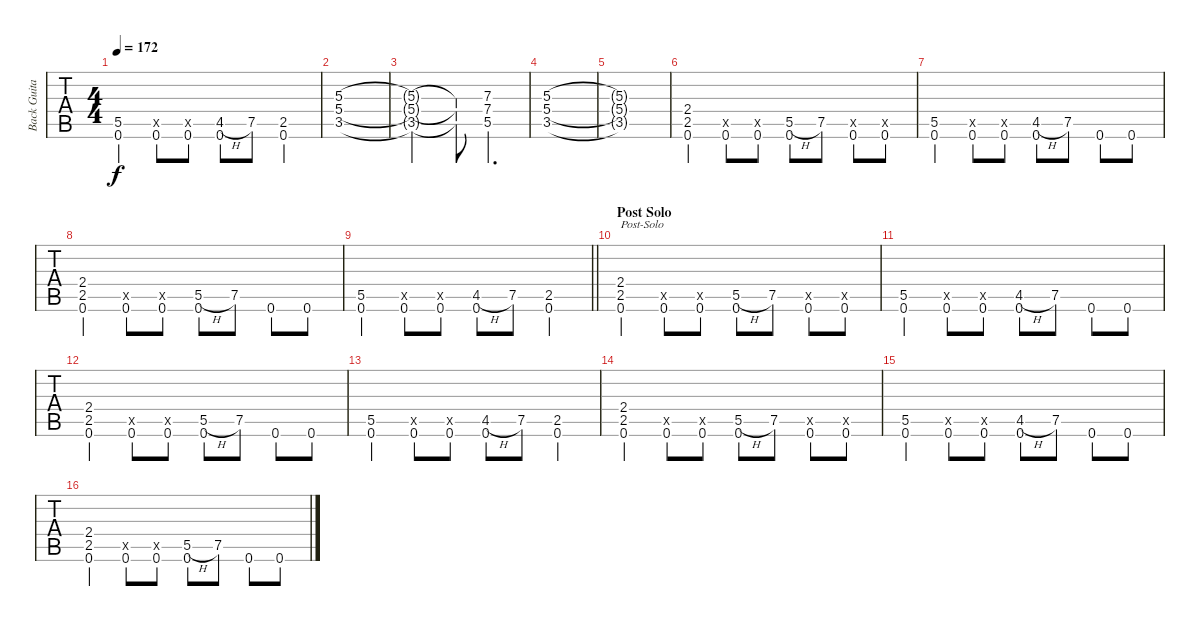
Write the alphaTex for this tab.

\track ("Back Guitar" "Back Guita") {instrument distortionguitar}
\staff {tabs}
\tuning (E4 B3 G3 D3 A2 E2) {hide}
\ts (4 4)
\tempo 172
\clef g2
\ks c
(5.5 0.6).4{dy f} (0.5{x} 0.6).8 (0.5{x} 0.6).8 (4.5{h} 0.6).8 7.5.8 (2.5 0.6).4 |
(5.3 5.4 3.5).1 |
(5.3{t} 5.4{t} 3.5{t}).2 (5.3{t} 5.4{t} 3.5{t}).8 (7.3 7.4 5.5).4{d} |
(5.3 5.4 3.5).1 |
(5.3{t} 5.4{t} 3.5{t}).1 |
(2.4 2.5 0.6).4 (0.5{x} 0.6).8 (0.5{x} 0.6).8 (5.5{h} 0.6).8 7.5.8 (0.5{x} 0.6).8 (0.5{x} 0.6).8 |
(5.5 0.6).4 (0.5{x} 0.6).8 (0.5{x} 0.6).8 (4.5{h} 0.6).8 7.5.8 0.6.8 0.6.8 |
(2.4 2.5 0.6).4 (0.5{x} 0.6).8 (0.5{x} 0.6).8 (5.5{h} 0.6).8 7.5.8 0.6.8 0.6.8 |
\barLineRight lightlight
(5.5 0.6).4 (0.5{x} 0.6).8 (0.5{x} 0.6).8 (4.5{h} 0.6).8 7.5.8 (2.5 0.6).4 |
\section ("" "Post Solo")
(2.4 2.5 0.6).4{txt "Post-Solo"} (0.5{x} 0.6).8 (0.5{x} 0.6).8 (5.5{h} 0.6).8 7.5.8 (0.5{x} 0.6).8 (0.5{x} 0.6).8 |
(5.5 0.6).4 (0.5{x} 0.6).8 (0.5{x} 0.6).8 (4.5{h} 0.6).8 7.5.8 0.6.8 0.6.8 |
(2.4 2.5 0.6).4 (0.5{x} 0.6).8 (0.5{x} 0.6).8 (5.5{h} 0.6).8 7.5.8 0.6.8 0.6.8 |
(5.5 0.6).4 (0.5{x} 0.6).8 (0.5{x} 0.6).8 (4.5{h} 0.6).8 7.5.8 (2.5 0.6).4 |
(2.4 2.5 0.6).4 (0.5{x} 0.6).8 (0.5{x} 0.6).8 (5.5{h} 0.6).8 7.5.8 (0.5{x} 0.6).8 (0.5{x} 0.6).8 |
(5.5 0.6).4 (0.5{x} 0.6).8 (0.5{x} 0.6).8 (4.5{h} 0.6).8 7.5.8 0.6.8 0.6.8 |
(2.4 2.5 0.6).4 (0.5{x} 0.6).8 (0.5{x} 0.6).8 (5.5{h} 0.6).8 7.5.8 0.6.8 0.6.8
